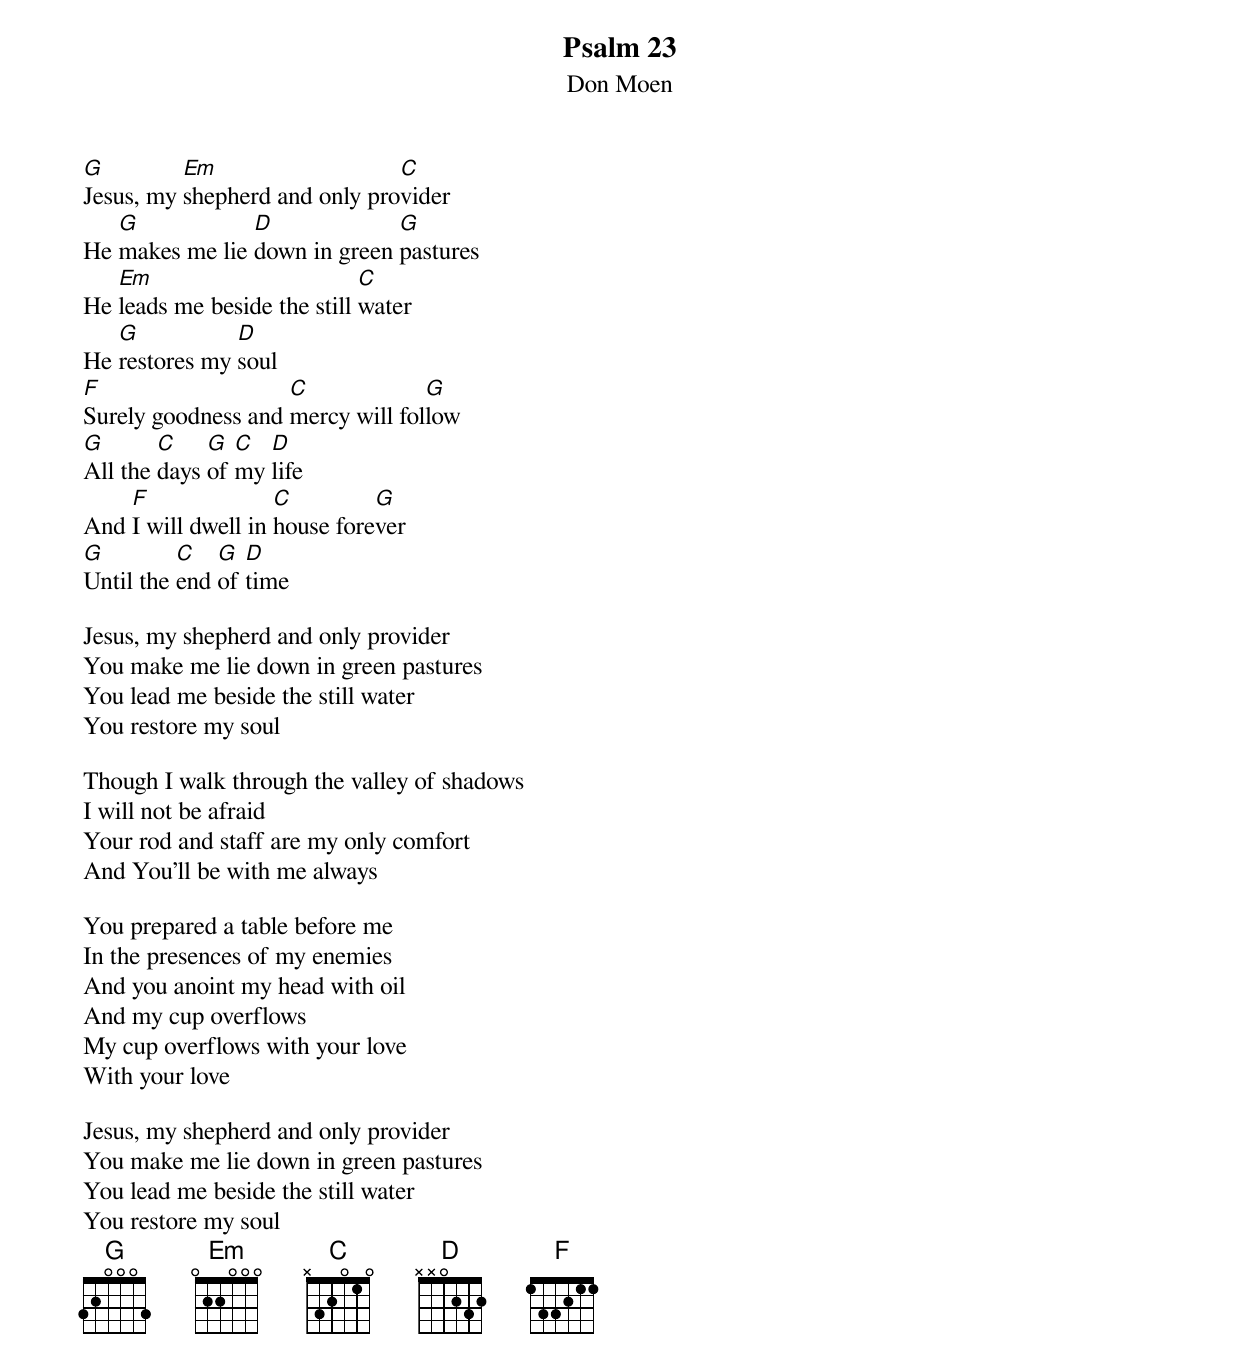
{t:Psalm 23}
{st:Don Moen}

[G]Jesus, my [Em]shepherd and only pro[C]vider
He [G]makes me lie [D]down in green [G]pastures
He [Em]leads me beside the still [C]water
He [G]restores my [D]soul
[F]Surely goodness and [C]mercy will fol[G]low
[G]All the [C]days [G]of [C]my [D]life
And [F]I will dwell in [C]house fore[G]ver
[G]Until the [C]end [G]of [D]time

Jesus, my shepherd and only provider
You make me lie down in green pastures
You lead me beside the still water
You restore my soul

Though I walk through the valley of shadows
I will not be afraid
Your rod and staff are my only comfort
And You'll be with me always

You prepared a table before me
In the presences of my enemies
And you anoint my head with oil
And my cup overflows
My cup overflows with your love
With your love

Jesus, my shepherd and only provider
You make me lie down in green pastures
You lead me beside the still water
You restore my soul
